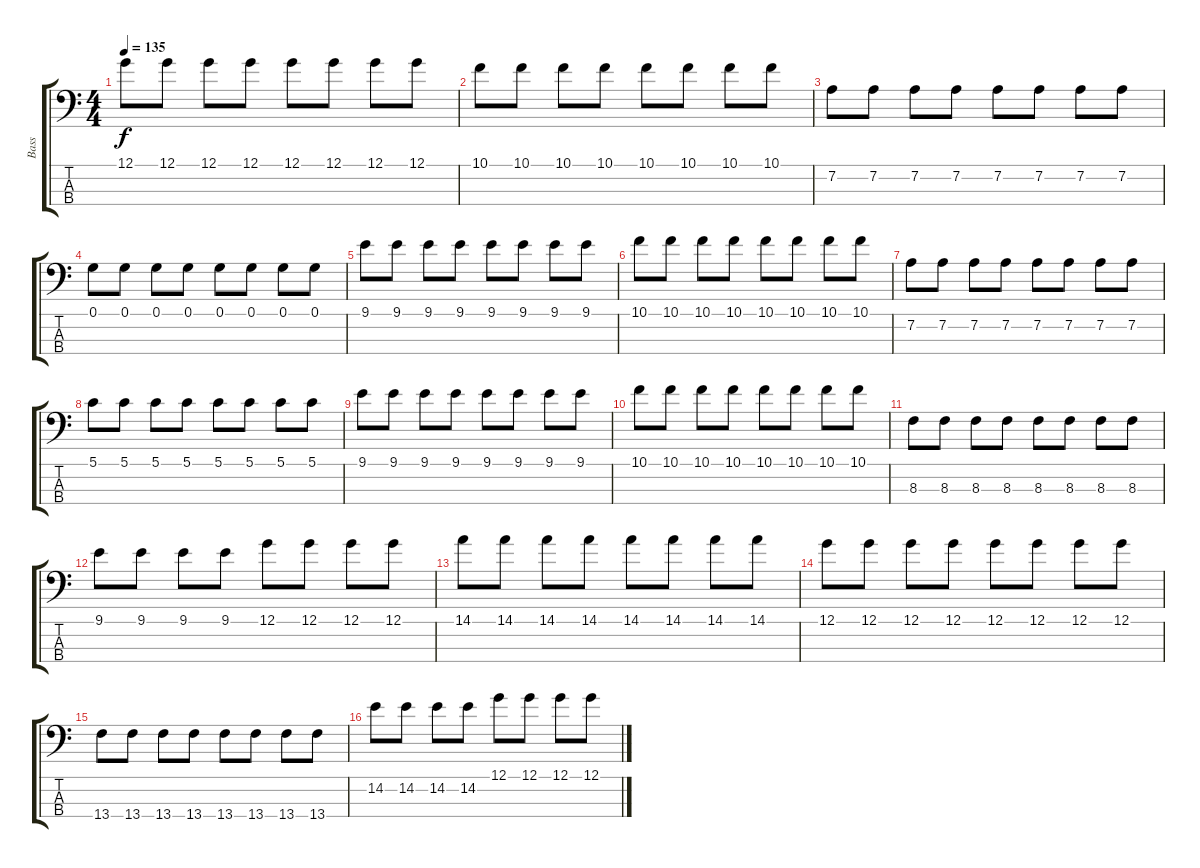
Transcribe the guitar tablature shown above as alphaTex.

\track ("Bass" "Bass") {instrument acousticbass}
\staff {score tabs}
\tuning (G2 D2 A1 E1) {hide}
\ts (4 4)
\tempo 135
\clef f4
\ks c
12.1.8{dy f} 12.1.8 12.1.8 12.1.8 12.1.8 12.1.8 12.1.8 12.1.8 |
10.1.8 10.1.8 10.1.8 10.1.8 10.1.8 10.1.8 10.1.8 10.1.8 |
7.2.8 7.2.8 7.2.8 7.2.8 7.2.8 7.2.8 7.2.8 7.2.8 |
0.1.8 0.1.8 0.1.8 0.1.8 0.1.8 0.1.8 0.1.8 0.1.8 |
9.1.8 9.1.8 9.1.8 9.1.8 9.1.8 9.1.8 9.1.8 9.1.8 |
10.1.8 10.1.8 10.1.8 10.1.8 10.1.8 10.1.8 10.1.8 10.1.8 |
7.2.8 7.2.8 7.2.8 7.2.8 7.2.8 7.2.8 7.2.8 7.2.8 |
5.1.8 5.1.8 5.1.8 5.1.8 5.1.8 5.1.8 5.1.8 5.1.8 |
9.1.8 9.1.8 9.1.8 9.1.8 9.1.8 9.1.8 9.1.8 9.1.8 |
10.1.8 10.1.8 10.1.8 10.1.8 10.1.8 10.1.8 10.1.8 10.1.8 |
8.3.8 8.3.8 8.3.8 8.3.8 8.3.8 8.3.8 8.3.8 8.3.8 |
9.1.8 9.1.8 9.1.8 9.1.8 12.1.8 12.1.8 12.1.8 12.1.8 |
14.1.8 14.1.8 14.1.8 14.1.8 14.1.8 14.1.8 14.1.8 14.1.8 |
12.1.8 12.1.8 12.1.8 12.1.8 12.1.8 12.1.8 12.1.8 12.1.8 |
13.4.8 13.4.8 13.4.8 13.4.8 13.4.8 13.4.8 13.4.8 13.4.8 |
14.2.8 14.2.8 14.2.8 14.2.8 12.1.8 12.1.8 12.1.8 12.1.8
